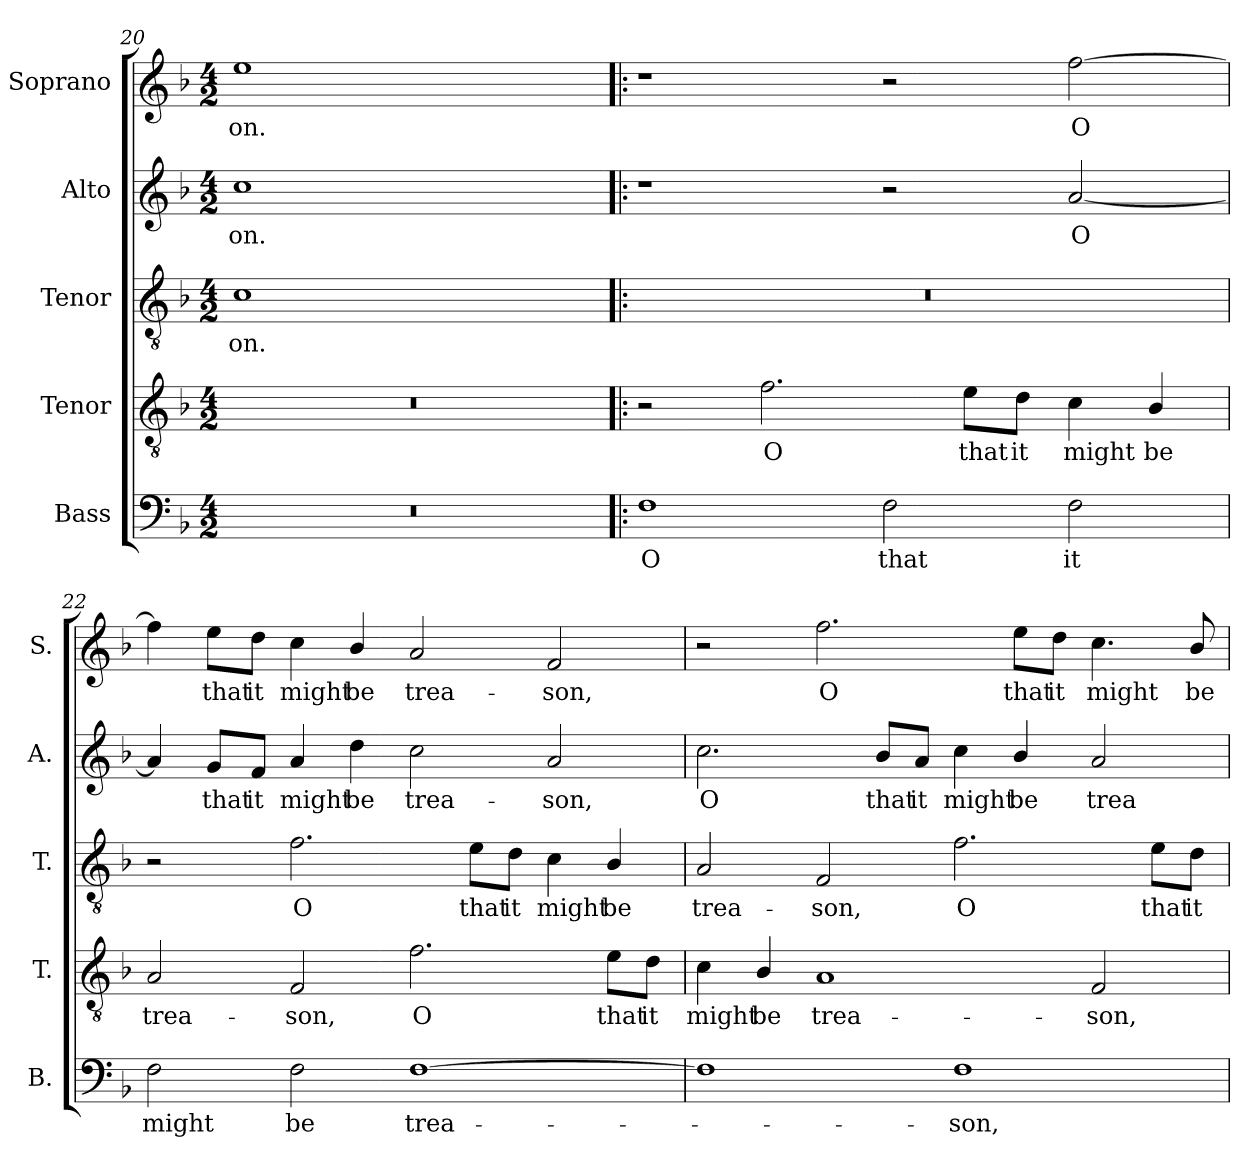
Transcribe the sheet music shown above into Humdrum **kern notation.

**kern	**text	**kern	**text	**kern	**text	**kern	**text	**kern	**text
*part5	*part5	*part4	*part4	*part3	*part3	*part2	*part2	*part1	*part1
*staff5	*staff5	*staff4	*staff4	*staff3	*staff3	*staff2	*staff2	*staff1	*staff1
*I"Bass	*	*I"Tenor	*	*I"Tenor	*	*I"Alto	*	*I"Soprano	*
*I'B.	*	*I'T.	*	*I'T.	*	*I'A.	*	*I'S.	*
*clefF4	*	*clefGv2	*	*clefGv2	*	*clefG2	*	*clefG2	*
*	*	*ITrd7c12	*	*ITrd7c12	*	*	*	*	*
*k[b-]	*	*k[b-]	*	*k[b-]	*	*k[b-]	*	*k[b-]	*
*F:	*	*F:	*	*F:	*	*F:	*	*F:	*
*M4/2	*	*M4/2	*	*M4/2	*	*M4/2	*	*M4/2	*
=20	=20	=20	=20	=20	=20	=20	=20	=20	=20
!	!	!	!	!	!LO:LY:b:color=#000000	!	!	!	!
!	!	!	!	!	!	!	!LO:LY:b:color=#000000	!	!
!	!	!	!	!	!	!	!	!	!LO:LY:b:color=#000000
0r	.	0r	.	1Ci	-on.	1cci	-on.	1eei	-on.
.	.	.	.	1ryy	.	1ryy	.	1ryy	.
!!LO:LB:g=z
=21!|:	=21!|:	=21!|:	=21!|:	=21!|:	=21!|:	=21!|:	=21!|:	=21!|:	=21!|:
!	!LO:LY:b:color=#000000	!	!	!LO:N:vis=1	!	!	!	!	!
1Fi	O	2r	.	0r	.	1r	.	1r	.
!	!	!	!LO:LY:b:color=#000000	!	!	!	!	!	!
.	.	2.Fi\	O	.	.	.	.	.	.
!	!LO:LY:b:color=#000000	!	!	!	!	!	!	!	!
2Fi\	that	.	.	.	.	2r	.	2r	.
!	!	!	!LO:LY:b:color=#000000	!	!	!	!	!	!
.	.	8Ei\L	that	.	.	.	.	.	.
!	!	!	!LO:LY:b:color=#000000	!	!	!	!	!	!
.	.	8Di\J	it	.	.	.	.	.	.
!	!LO:LY:b:color=#000000	!	!	!	!	!	!	!	!
!	!	!	!LO:LY:b:color=#000000	!	!	!	!	!	!
!	!	!	!	!	!	!	!LO:LY:b:color=#000000	!	!
!	!	!	!	!	!	!	!	!	!LO:LY:b:color=#000000
2Fi\	it	4Ci\	might	.	.	[2ai/	O	[2ffi\	O
!	!	!	!LO:LY:b:color=#000000	!	!	!	!	!	!
.	.	4BB-i/	be	.	.	.	.	.	.
=22	=22	=22	=22	=22	=22	=22	=22	=22	=22
!	!LO:LY:b:color=#000000	!	!	!	!	!	!	!	!
!	!	!	!LO:LY:b:color=#000000	!	!	!	!	!	!
2Fi\	might	2AAi/	trea-	2r	.	4ai/]	.	4ffi\]	.
!	!	!	!	!	!	!	!LO:LY:b:color=#000000	!	!
!	!	!	!	!	!	!	!	!	!LO:LY:b:color=#000000
.	.	.	.	.	.	8gi/L	that	8eei\L	that
!	!	!	!	!	!	!	!LO:LY:b:color=#000000	!	!
!	!	!	!	!	!	!	!	!	!LO:LY:b:color=#000000
.	.	.	.	.	.	8fi/J	it	8ddi\J	it
!	!LO:LY:b:color=#000000	!	!	!	!	!	!	!	!
!	!	!	!LO:LY:b:color=#000000	!	!	!	!	!	!
!	!	!	!	!	!LO:LY:b:color=#000000	!	!	!	!
!	!	!	!	!	!	!	!LO:LY:b:color=#000000	!	!
!	!	!	!	!	!	!	!	!	!LO:LY:b:color=#000000
2Fi\	be	2FFi/	-son,	2.Fi\	O	4ai/	might	4cci\	might
!	!	!	!	!	!	!	!LO:LY:b:color=#000000	!	!
!	!	!	!	!	!	!	!	!	!LO:LY:b:color=#000000
.	.	.	.	.	.	4ddi\	be	4b-i/	be
!	!LO:LY:b:color=#000000	!	!	!	!	!	!	!	!
!	!	!	!LO:LY:b:color=#000000	!	!	!	!	!	!
!	!	!	!	!	!	!	!LO:LY:b:color=#000000	!	!
!	!	!	!	!	!	!	!	!	!LO:LY:b:color=#000000
[1Fi	trea-	2.Fi\	O	.	.	2cci\	trea-	2ai/	trea-
!	!	!	!	!	!LO:LY:b:color=#000000	!	!	!	!
.	.	.	.	8Ei\L	that	.	.	.	.
!	!	!	!	!	!LO:LY:b:color=#000000	!	!	!	!
.	.	.	.	8Di\J	it	.	.	.	.
!	!	!	!	!	!LO:LY:b:color=#000000	!	!	!	!
!	!	!	!	!	!	!	!LO:LY:b:color=#000000	!	!
!	!	!	!	!	!	!	!	!	!LO:LY:b:color=#000000
.	.	.	.	4Ci\	might	2ai/	-son,	2fi/	-son,
!	!	!	!LO:LY:b:color=#000000	!	!	!	!	!	!
!	!	!	!	!	!LO:LY:b:color=#000000	!	!	!	!
.	.	8Ei\L	that	4BB-i/	be	.	.	.	.
!	!	!	!LO:LY:b:color=#000000	!	!	!	!	!	!
.	.	8Di\J	it	.	.	.	.	.	.
=23	=23	=23	=23	=23	=23	=23	=23	=23	=23
!	!	!	!LO:LY:b:color=#000000	!	!	!	!	!	!
!	!	!	!	!	!LO:LY:b:color=#000000	!	!	!	!
!	!	!	!	!	!	!	!LO:LY:b:color=#000000	!	!
1Fi]	.	4Ci\	might	2AAi/	trea-	2.cci\	O	2r	.
!	!	!	!LO:LY:b:color=#000000	!	!	!	!	!	!
.	.	4BB-i/	be	.	.	.	.	.	.
!	!	!	!LO:LY:b:color=#000000	!	!	!	!	!	!
!	!	!	!	!	!LO:LY:b:color=#000000	!	!	!	!
!	!	!	!	!	!	!	!	!	!LO:LY:b:color=#000000
.	.	1AAi	trea-	2FFi/	-son,	.	.	2.ffi\	O
!	!	!	!	!	!	!	!LO:LY:b:color=#000000	!	!
.	.	.	.	.	.	8b-i/L	that	.	.
!	!	!	!	!	!	!	!LO:LY:b:color=#000000	!	!
.	.	.	.	.	.	8ai/J	it	.	.
!	!LO:LY:b:color=#000000	!	!	!	!	!	!	!	!
!	!	!	!	!	!LO:LY:b:color=#000000	!	!	!	!
!	!	!	!	!	!	!	!LO:LY:b:color=#000000	!	!
1Fi	-son,	.	.	2.Fi\	O	4cci\	might	.	.
!	!	!	!	!	!	!	!LO:LY:b:color=#000000	!	!
!	!	!	!	!	!	!	!	!	!LO:LY:b:color=#000000
.	.	.	.	.	.	4b-i/	be	8eei\L	that
!	!	!	!	!	!	!	!	!	!LO:LY:b:color=#000000
.	.	.	.	.	.	.	.	8ddi\J	it
!	!	!	!LO:LY:b:color=#000000	!	!	!	!	!	!
!	!	!	!	!	!	!	!LO:LY:b:color=#000000	!	!
!	!	!	!	!	!	!	!	!	!LO:LY:b:color=#000000
.	.	2FFi/	-son,	.	.	2ai/	trea-	4.cci\	might
!	!	!	!	!	!LO:LY:b:color=#000000	!	!	!	!
.	.	.	.	8Ei\L	that	.	.	.	.
!	!	!	!	!	!LO:LY:b:color=#000000	!	!	!	!
!	!	!	!	!	!	!	!	!	!LO:LY:b:color=#000000
.	.	.	.	8Di\J	it	.	.	8b-i/	be
=	=	=	=	=	=	=	=	=	=
*-	*-	*-	*-	*-	*-	*-	*-	*-	*-
